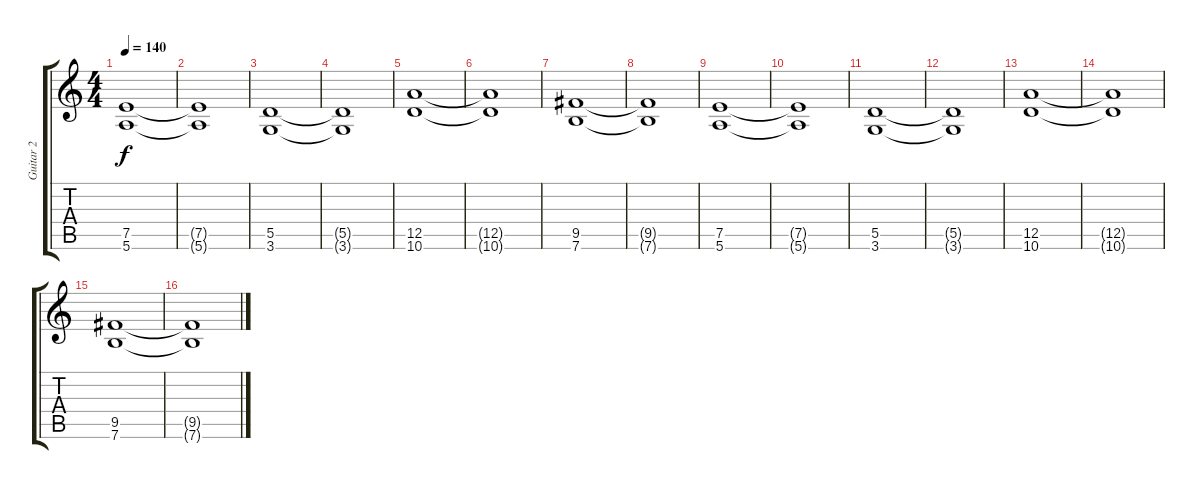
\track ("Guitar 2" "Guitar 2") {instrument overdrivenguitar}
\staff {score tabs}
\tuning (E4 B3 G3 D3 A2 E2) {hide}
\ts (4 4)
\tempo 140
\clef g2
\ks c
(7.5 5.6).1{dy f} |
(7.5{t} 5.6{t}).1 |
(5.5 3.6).1 |
(5.5{t} 3.6{t}).1 |
(12.5 10.6).1{balance 8} |
(12.5{t} 10.6{t}).1 |
(9.5 7.6).1 |
(9.5{t} 7.6{t}).1 |
(7.5 5.6).1 |
(7.5{t} 5.6{t}).1 |
(5.5 3.6).1 |
(5.5{t} 3.6{t}).1 |
(12.5 10.6).1{balance 8} |
(12.5{t} 10.6{t}).1 |
(9.5 7.6).1 |
(9.5{t} 7.6{t}).1
